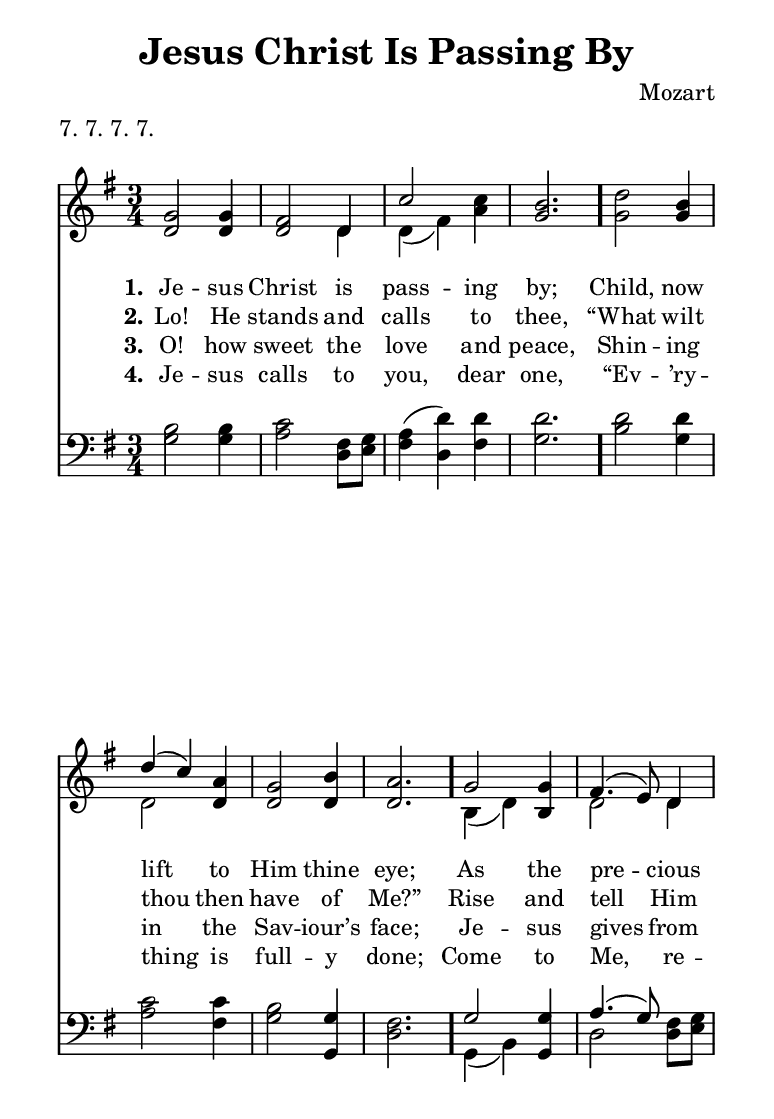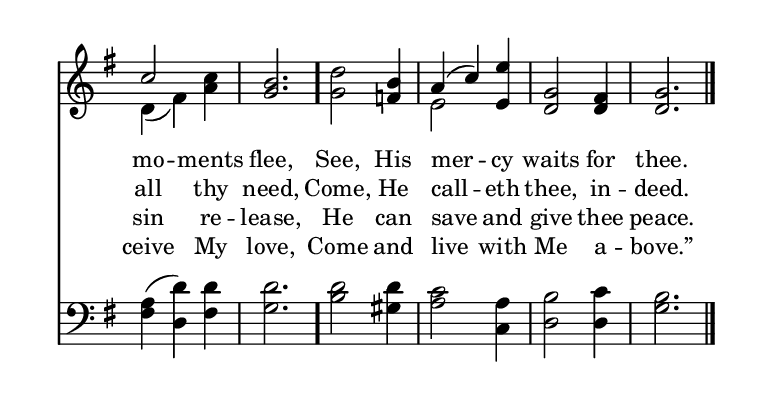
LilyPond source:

\include "common/global.ily"
\paper {
  \include "common/paper.ily"
  ragged-last-bottom = ##t
}

\header{
  hymnnumber = "303"
  title = "Jesus Christ Is Passing By"
  tunename = "Mozart"
  meter = "7. 7. 7. 7."
  poet = ""
  composer = "Mozart"
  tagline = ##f
}

global = {
  \include "common/overrides.ily"
  \override Staff.TimeSignature.style = #'numbered
  \time 3/4
  \override Score.MetronomeMark.transparent = ##t % hide all fermata changes too
  \tempo 4=120
  \key g \major
  \autoBeamOff
}

notesSoprano = {
\global
\relative c'' {

  g2 g4 | fis2 d4 | c'2 c4 | b2. |
  d2 b4 | d( c) a | g2 b4 | a2. |
  g2 g4 | fis4.( e8) d4 | c'2 c4 | b2. |
  d2 b4 | a( c) e | g,2 fis4 | g2. |

  \bar "|."

}
}

notesAlto = {
\global
\relative e' {

  d2 d4 | d2 d4 | d( fis) a | g2. |
  g2 g4 | d2 d4 | d2 d4 | d2. |
  b4( d) b | d2 d4 | d( fis) a | g2. |
  g2 f4 | e2 e4 | d2 d4 | d2. |

}
}

notesTenor = {
\global
\relative a {

  b2 b4 | c2 fis,8[ g] | a4( d) d | d2. |
  d2 d4 | c2 c4 | b2 g4 | fis2. |
  g2 g4 | a4.( g8) fis8[ g] | a4( d) d | d2. |
  d2 d4 | c2 a4 | b2 c4 | b2. |

}
}

notesBass = {
\global
\relative f {

  g2 g4 | a2 d,8[ e] | fis4( d) fis | g2. |
  b2 g4 | a2 fis4 | g2 g,4 | d'2. |
  g,4( b) g | d'2 d8[ e] | fis4( d) fis4 | g2. |
  b2 gis4 | a2 c,4 | d2 d4 | g2. |

}
}

wordsA = \lyricmode {
\set stanza = "1."

Je -- sus Christ is pass -- ing by; \bar "."
Child, now lift to Him thine eye; \bar "."
As the pre -- cious mo -- ments flee, \bar "."
See, His mer -- cy waits for thee. \bar "."

}

wordsB = \lyricmode {
\set stanza = "2."

Lo! He stands and calls to thee,
“What wilt thou then have of Me?”
Rise and tell Him all thy need,
Come, He call -- eth thee, in -- deed.

}

wordsC = \lyricmode {
\set stanza = "3."

O! how sweet the love and peace,
Shin -- ing in the Sav -- iour’s face;
Je -- sus gives from sin re -- lease,
He can save and give thee peace.

}

wordsD = \lyricmode {
\set stanza = "4."

Je -- sus calls to you, dear one,
“Ev -- ’ry -- thing is full -- y done;
Come to Me, re -- ceive My love,
Come and live with Me a -- bove.”

}

\score {
  \context ChoirStaff <<
    \context Staff = upper <<
      \set Staff.autoBeaming = ##f
      \set ChoirStaff.systemStartDelimiter = #'SystemStartBar
      \set ChoirStaff.printPartCombineTexts = ##f
      \partcombine #'(2 . 9) \notesSoprano \notesAlto
      \context NullVoice = sopranos { \voiceOne << \notesSoprano >> }
      \context NullVoice = altos { \voiceTwo << \notesAlto >> }
      \context Lyrics = one   \lyricsto sopranos \wordsA
      \context Lyrics = two   \lyricsto sopranos \wordsB
      \context Lyrics = three \lyricsto sopranos \wordsC
      \context Lyrics = four  \lyricsto sopranos \wordsD
    >>
    \context Staff = men <<
      \clef bass
      \set ChoirStaff.printPartCombineTexts = ##f
      \partcombine #'(2 . 9) \notesTenor \notesBass
      \context NullVoice = tenors { \voiceOne << \notesTenor >> }
      \context NullVoice = basses { \voiceTwo << \notesBass >> }
    >>
  >>
  \layout {
    \include "common/layout.ily"
  }
  \midi{
    \include "common/midi.ily"
  }
}

\version "2.19.49"  % necessary for upgrading to future LilyPond versions.

% vi:set et ts=2 sw=2 ai nocindent syntax=lilypond:
